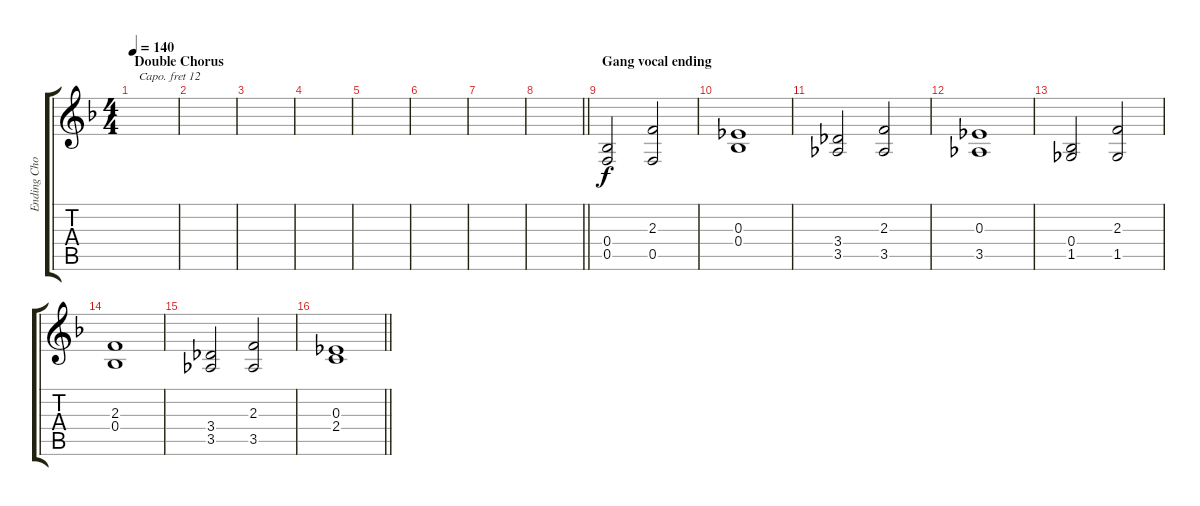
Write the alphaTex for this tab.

\track ("Ending Choir" "Ending Cho") {instrument lead3calliope}
\staff {score tabs}
\capo 12
\tuning (C4 G3 Eb3 Bb2 F2 C2) {hide}
\ts (4 4)
\section ("" "Double Chorus")
\tempo 140
\clef g2
\ks dminor
|
|
|
|
|
|
|
\barLineRight lightlight
|
\section ("" "Gang vocal ending")
(0.4 0.5).2 (2.3 0.5).2 |
(0.3 0.4).1 |
(3.4 3.5).2 (2.3 3.5).2 |
(0.3 3.5).1 |
(0.4 1.5).2 (2.3 1.5).2 |
(2.3 0.4).1 |
(3.4 3.5).2 (2.3 3.5).2 |
\barLineRight lightlight
(0.3 2.4).1
